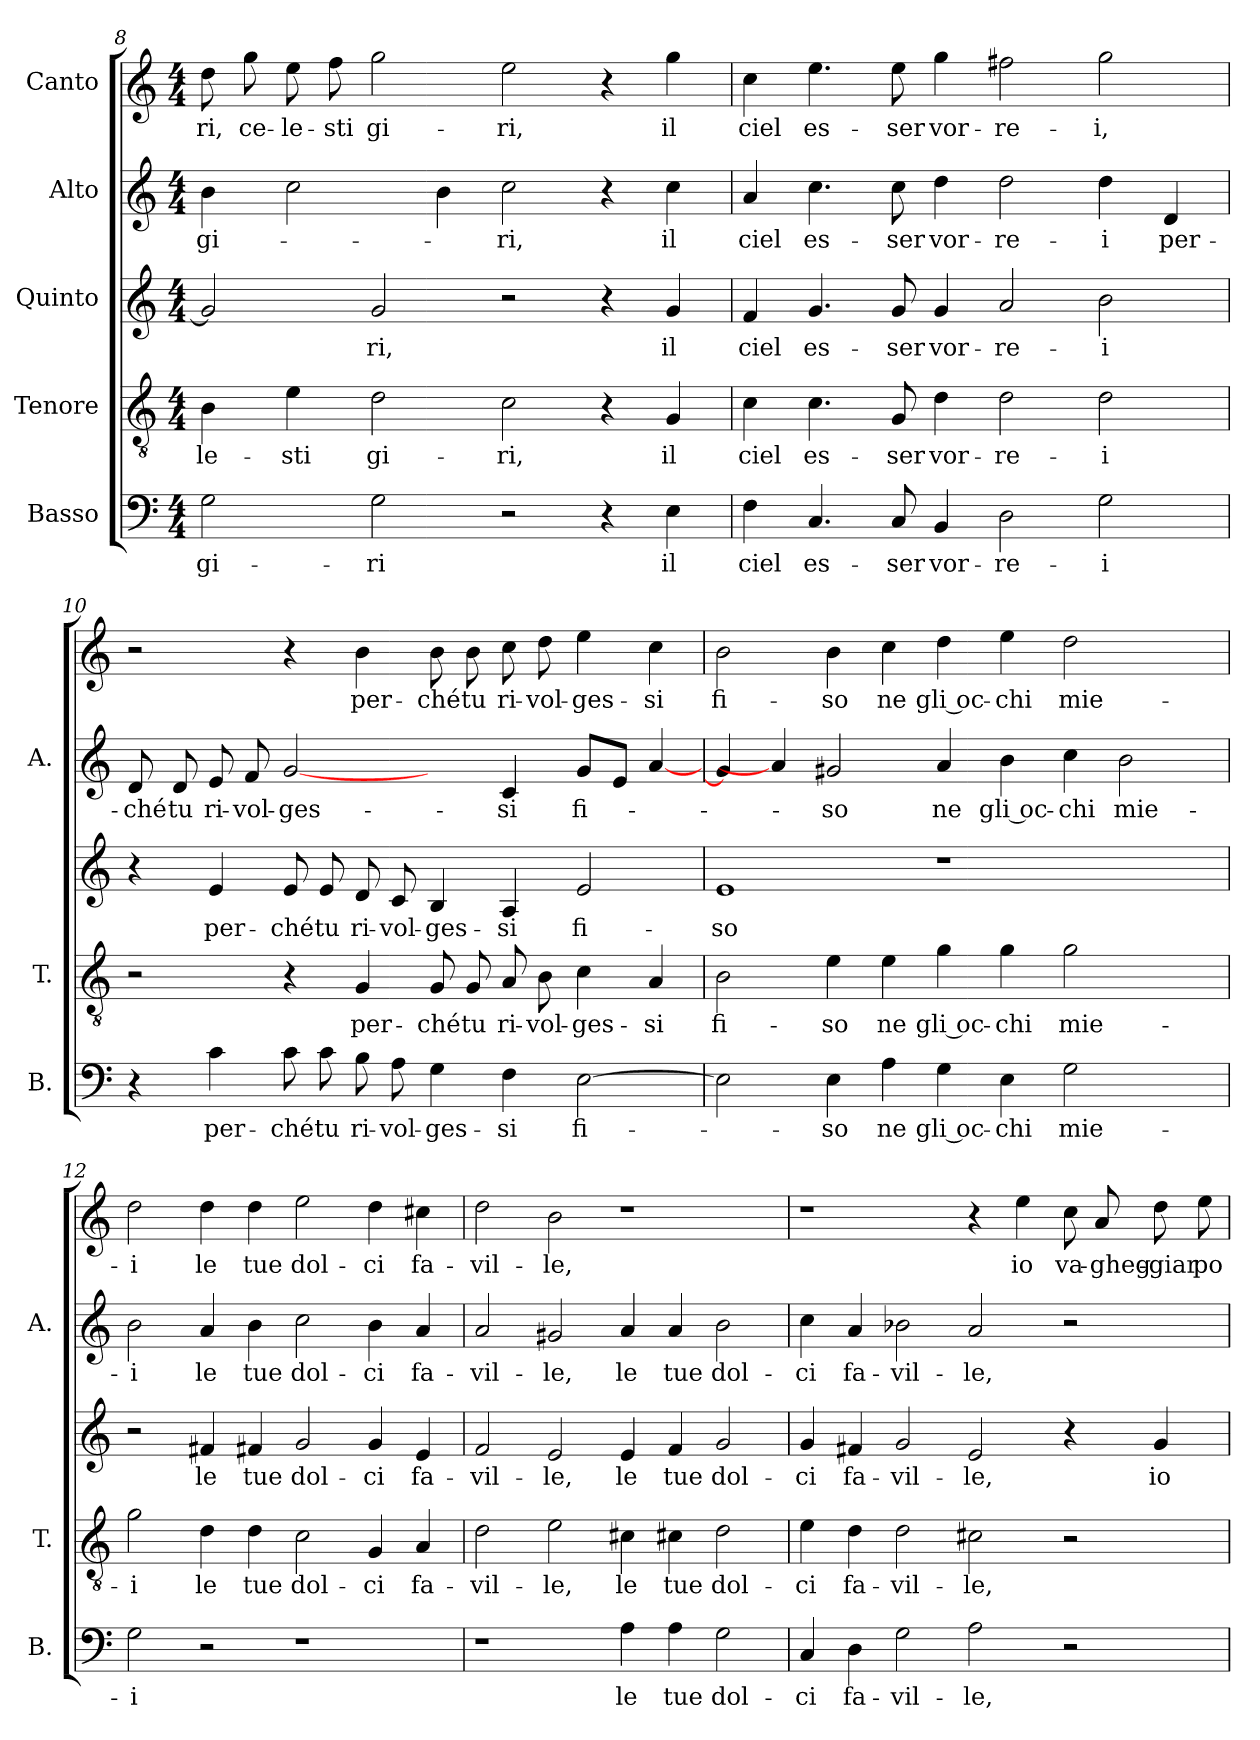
**kern	**text	**kern	**text	**kern	**text	**kern	**text	**kern	**text
*part5	*part5	*part4	*part4	*part3	*part3	*part2	*part2	*part1	*part1
*staff5	*staff5	*staff4	*staff4	*staff3	*staff3	*staff2	*staff2	*staff1	*staff1
*I"Basso	*	*I"Tenore	*	*I"Quinto	*	*I"Alto	*	*I"Canto	*
*I'B.	*	*I'T.	*	*	*	*I'A.	*	*	*
*clefF4	*	*clefGv2	*	*clefG2	*	*clefG2	*	*clefG2	*
*k[]	*	*k[]	*	*k[]	*	*k[]	*	*k[]	*
*C:	*	*C:	*	*C:	*	*C:	*	*C:	*
*M4/4	*	*M4/4	*	*M4/4	*	*M4/4	*	*M4/4	*
=8	=8	=8	=8	=8	=8	=8	=8	=8	=8
2G\	gi-	4B\	-le-	2g/]	.	4b\	gi-	8dd\	-ri,
.	.	.	.	.	.	.	.	8gg\	ce-
.	.	4e\	-sti	.	.	2cc\	.	8ee\	-le-
.	.	.	.	.	.	.	.	8ff\	-sti
2G\	-ri	2d\	gi-	2g/	-ri,	.	.	2gg\	gi-
.	.	.	.	.	.	4b\	.	.	.
2r	.	2c\	-ri,	2r	.	2cc\	-ri,	2ee\	-ri,
4r	.	4r	.	4r	.	4r	.	4r	.
4E\	il	4G/	il	4g/	il	4cc\	il	4gg\	il
=9	=9	=9	=9	=9	=9	=9	=9	=9	=9
4F\	ciel	4c\	ciel	4f/	ciel	4a/	ciel	4cc\	ciel
4.C/	es-	4.c\	es-	4.g/	es-	4.cc\	es-	4.ee\	es-
8C/	-ser	8G/	-ser	8g/	-ser	8cc\	-ser	8ee\	-ser
4BB/	vor-	4d\	vor-	4g/	vor-	4dd\	vor-	4gg\	vor-
2D\	-re-	2d\	-re-	2a/	-re-	2dd\	-re-	2ff#X\	-re-
2G\	-i	2d\	-i	2b\	-i	4dd\	-i	2gg\	-i,
.	.	.	.	.	.	4d/	per-	.	.
=10	=10	=10	=10	=10	=10	=10	=10	=10	=10
4r	.	2r	.	4r	.	8d/	-ché	2r	.
.	.	.	.	.	.	8d/	tu	.	.
4c\	per-	.	.	4e/	per-	8e/	ri-	.	.
.	.	.	.	.	.	8f/	-vol-	.	.
8c\	-ché	4r	.	8e/	-ché	[2g/	-ges-	4r	.
8c\	tu	.	.	8e/	tu	.	.	.	.
8B\	ri-	4G/	per-	8d/	ri-	.	.	4b\	per-
8A\	-vol-	.	.	8c/	-vol-	.	.	.	.
4G\	-ges-	8G/	-ché	4B/	-ges-	4ryy	.	8b\	-ché
.	.	8G/	tu	.	.	.	.	8b\	tu
4F\	-si	8A/	ri-	4A/	-si	4c/	-si	8cc\	ri-
.	.	8B\	-vol-	.	.	.	.	8dd\	-vol-
[2E\	fi-	4c\	-ges-	2e/	fi-	8g/L	fi-	4ee\	-ges-
.	.	.	.	.	.	8e/J	.	.	.
.	.	4A/	-si	.	.	[4a/	.	4cc\	-si
=11	=11	=11	=11	=11	=11	=11	=11	=11	=11
2E\]	.	2B\	fi-	1e/	-so	4g/]	.	2b\	fi-
.	.	.	.	.	.	4a/]	.	.	.
4E\	-so	4e\	-so	.	.	2g#X/	-so	4b\	-so
4A\	ne	4e\	ne	.	.	.	.	4cc\	ne
4G\	gli oc-	4g\	gli oc-	1r	.	4a/	ne	4dd\	gli oc-
4E\	-chi	4g\	-chi	.	.	4b\	gli oc-	4ee\	-chi
2G\	mie-	2g\	mie-	.	.	4cc\	-chi	2dd\	mie-
.	.	.	.	.	.	2b\	mie-	.	.
4ryy	.	4ryy	.	4ryy	.	.	.	4ryy	.
=12	=12	=12	=12	=12	=12	=12	=12	=12	=12
2G\	-i	2g\	-i	2r	.	2b\	-i	2dd\	-i
2r	.	4d\	le	4f#X/	le	4a/	le	4dd\	le
.	.	4d\	tue	4f#X/	tue	4b\	tue	4dd\	tue
1r	.	2c\	dol-	2g/	dol-	2cc\	dol-	2ee\	dol-
.	.	4G/	-ci	4g/	-ci	4b\	-ci	4dd\	-ci
.	.	4A/	fa-	4e/	fa-	4a/	fa-	4cc#X\	fa-
=13	=13	=13	=13	=13	=13	=13	=13	=13	=13
1r	.	2d\	-vil-	2f/	-vil-	2a/	-vil-	2dd\	-vil-
.	.	2e\	-le,	2e/	-le,	2g#X/	-le,	2b\	-le,
4A\	le	4c#X\	le	4e/	le	4a/	le	1r	.
4A\	tue	4c#X\	tue	4f/	tue	4a/	tue	.	.
2G\	dol-	2d\	dol-	2g/	dol-	2b\	dol-	.	.
=14	=14	=14	=14	=14	=14	=14	=14	=14	=14
4C/	-ci	4e\	-ci	4g/	-ci	4cc\	-ci	1r	.
4D\	fa-	4d\	fa-	4f#X/	fa-	4a/	fa-	.	.
2G\	-vil-	2d\	-vil-	2g/	-vil-	2b-X\	-vil-	.	.
2A\	-le,	2c#X\	-le,	2e/	-le,	2a/	-le,	4r	.
.	.	.	.	.	.	.	.	4ee\	io
2r	.	2r	.	4r	.	2r	.	8cc\	va-
.	.	.	.	.	.	.	.	8a/	-gheg-
.	.	.	.	4g/	io	.	.	8dd\	-giar
.	.	.	.	.	.	.	.	8ee\	po-
=	=	=	=	=	=	=	=	=	=
*-	*-	*-	*-	*-	*-	*-	*-	*-	*-
